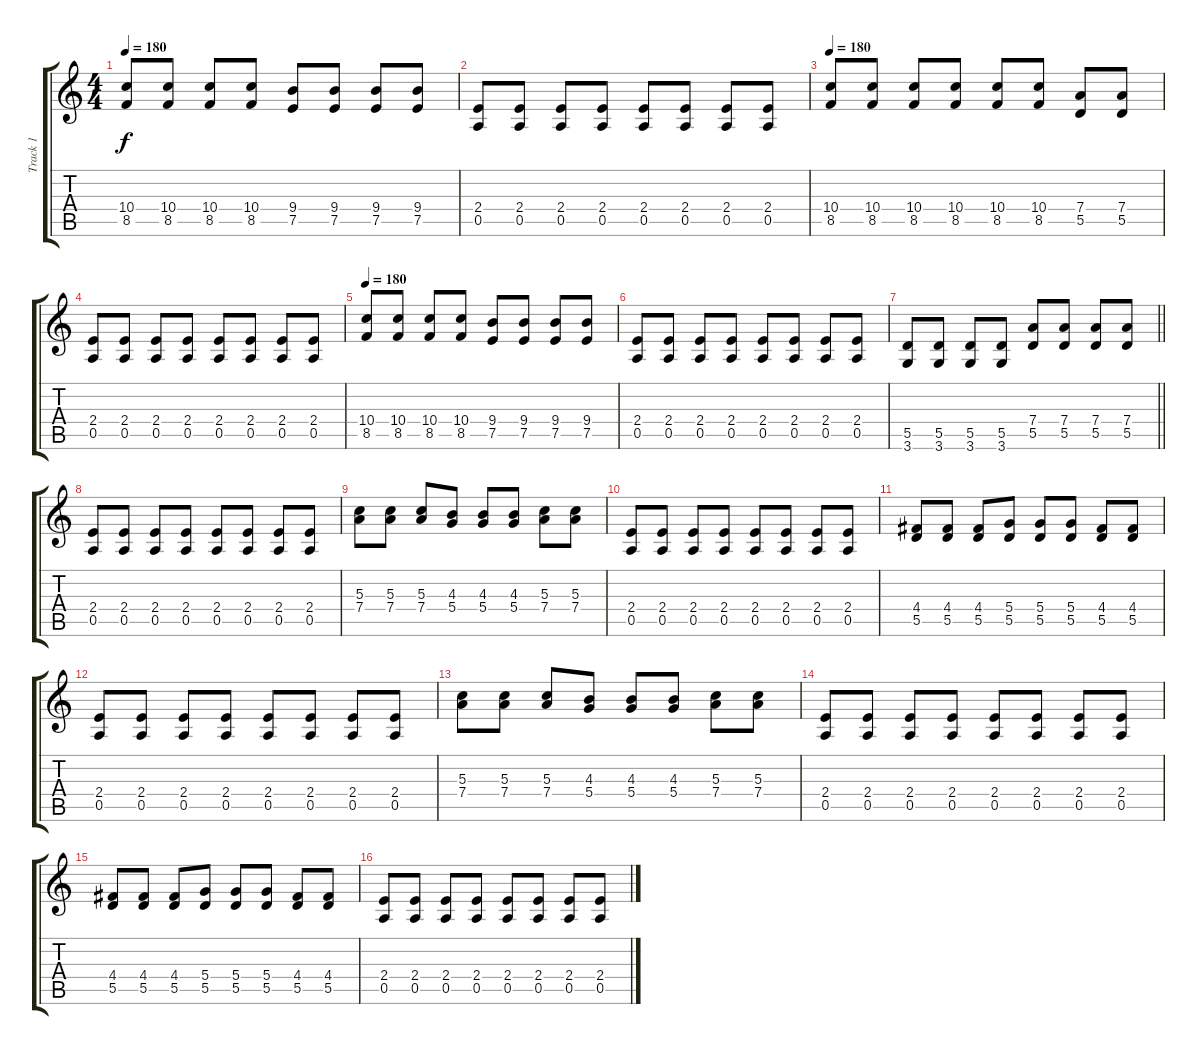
\track ("Track 1" "Track 1") {instrument distortionguitar}
\staff {score tabs}
\tuning (E4 B3 G3 D3 A2 E2) {hide}
\ts (4 4)
\tempo 180
\clef g2
\ks c
(10.4 8.5).8{dy f} (10.4 8.5).8 (10.4 8.5).8 (10.4 8.5).8 (9.4 7.5).8 (9.4 7.5).8 (9.4 7.5).8 (9.4 7.5).8 |
(2.4 0.5).8 (2.4 0.5).8 (2.4 0.5).8 (2.4 0.5).8 (2.4 0.5).8 (2.4 0.5).8 (2.4 0.5).8 (2.4 0.5).8 |
\tempo 180
(10.4 8.5).8 (10.4 8.5).8 (10.4 8.5).8 (10.4 8.5).8 (10.4 8.5).8 (10.4 8.5).8 (7.4 5.5).8 (7.4 5.5).8 |
(2.4 0.5).8 (2.4 0.5).8 (2.4 0.5).8 (2.4 0.5).8 (2.4 0.5).8 (2.4 0.5).8 (2.4 0.5).8 (2.4 0.5).8 |
\tempo 180
(10.4 8.5).8 (10.4 8.5).8 (10.4 8.5).8 (10.4 8.5).8 (9.4 7.5).8 (9.4 7.5).8 (9.4 7.5).8 (9.4 7.5).8 |
(2.4 0.5).8 (2.4 0.5).8 (2.4 0.5).8 (2.4 0.5).8 (2.4 0.5).8 (2.4 0.5).8 (2.4 0.5).8 (2.4 0.5).8 |
\barLineRight lightlight
(5.5 3.6).8 (5.5 3.6).8 (5.5 3.6).8 (5.5 3.6).8 (7.4 5.5).8 (7.4 5.5).8 (7.4 5.5).8 (7.4 5.5).8 |
\section ("" "")
(2.4 0.5).8 (2.4 0.5).8 (2.4 0.5).8 (2.4 0.5).8 (2.4 0.5).8 (2.4 0.5).8 (2.4 0.5).8 (2.4 0.5).8 |
(5.3 7.4).8 (5.3 7.4).8 (5.3 7.4).8 (4.3 5.4).8 (4.3 5.4).8 (4.3 5.4).8 (5.3 7.4).8 (5.3 7.4).8 |
(2.4 0.5).8 (2.4 0.5).8 (2.4 0.5).8 (2.4 0.5).8 (2.4 0.5).8 (2.4 0.5).8 (2.4 0.5).8 (2.4 0.5).8 |
(4.4 5.5).8 (4.4 5.5).8 (4.4 5.5).8 (5.4 5.5).8 (5.4 5.5).8 (5.4 5.5).8 (4.4 5.5).8 (4.4 5.5).8 |
(2.4 0.5).8 (2.4 0.5).8 (2.4 0.5).8 (2.4 0.5).8 (2.4 0.5).8 (2.4 0.5).8 (2.4 0.5).8 (2.4 0.5).8 |
(5.3 7.4).8 (5.3 7.4).8 (5.3 7.4).8 (4.3 5.4).8 (4.3 5.4).8 (4.3 5.4).8 (5.3 7.4).8 (5.3 7.4).8 |
(2.4 0.5).8 (2.4 0.5).8 (2.4 0.5).8 (2.4 0.5).8 (2.4 0.5).8 (2.4 0.5).8 (2.4 0.5).8 (2.4 0.5).8 |
(4.4 5.5).8 (4.4 5.5).8 (4.4 5.5).8 (5.4 5.5).8 (5.4 5.5).8 (5.4 5.5).8 (4.4 5.5).8 (4.4 5.5).8 |
(2.4 0.5).8 (2.4 0.5).8 (2.4 0.5).8 (2.4 0.5).8 (2.4 0.5).8 (2.4 0.5).8 (2.4 0.5).8 (2.4 0.5).8
